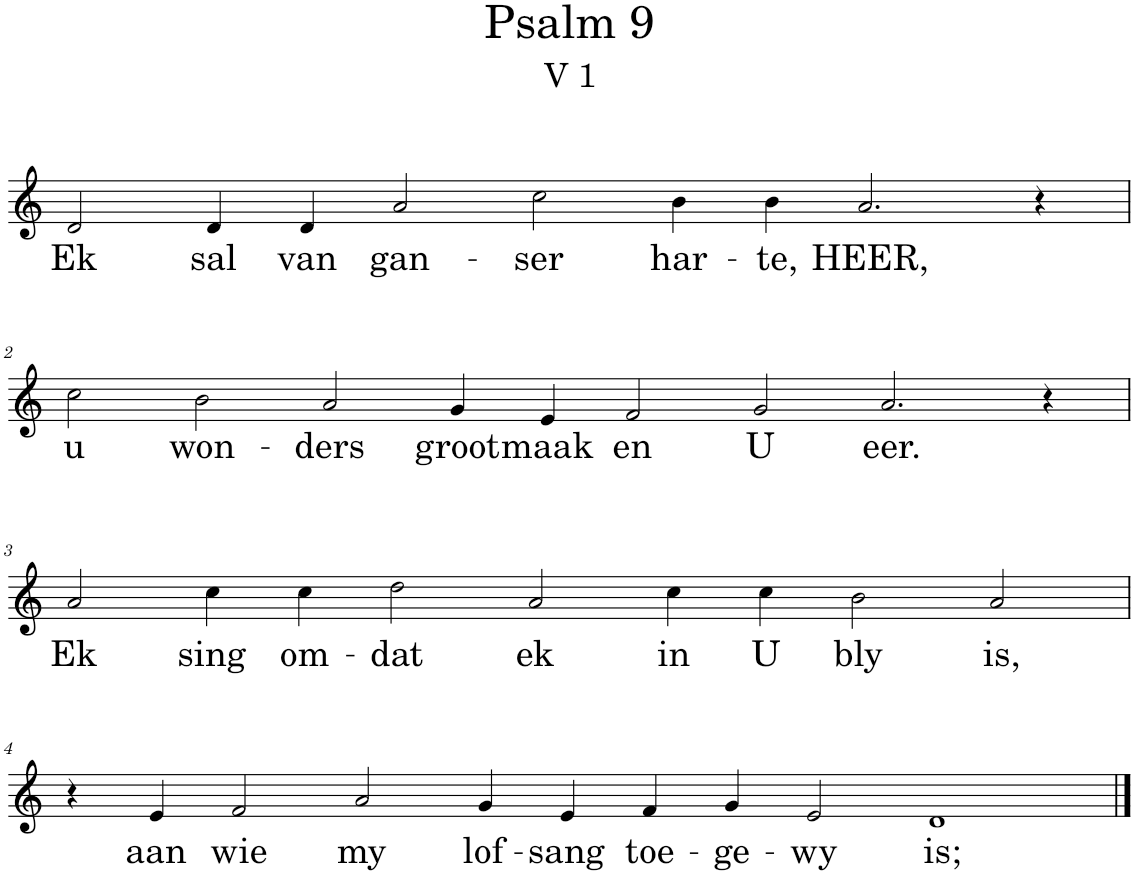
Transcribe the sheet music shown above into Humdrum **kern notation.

**kern	**text
*part1	*part1
*staff1	*staff1
*I"Pipe Organ	*
*I'Org.	*
*clefG2	*
*k[]	*
*M14/4	*
=1	=1
!	!LO:LY:b
2d/	Ek
!	!LO:LY:b
4d/	sal
!	!LO:LY:b
4d/	van
!	!LO:LY:b
2a/	gan-
!	!LO:LY:b
2cc\	-ser
!	!LO:LY:b
4b\	har-
!	!LO:LY:b
4b\	-te,
!	!LO:LY:b
2.a/	HEER,
4r	.
!!LO:LB:g=z
=2	=2
*M16/4	*
!	!LO:LY:b
2cc\	u
!	!LO:LY:b
2b\	won-
!	!LO:LY:b
2a/	-ders
!	!LO:LY:b
4g/	groot
!	!LO:LY:b
4e/	maak
!	!LO:LY:b
2f/	en
!	!LO:LY:b
2g/	U
!	!LO:LY:b
2.a/	eer.
4r	.
!!LO:LB:g=z
=3	=3
*M14/4	*
!	!LO:LY:b
2a/	Ek
!	!LO:LY:b
4cc\	sing
!	!LO:LY:b
4cc\	om-
!	!LO:LY:b
2dd\	-dat
!	!LO:LY:b
2a/	ek
!	!LO:LY:b
4cc\	in
!	!LO:LY:b
4cc\	U
!	!LO:LY:b
2b\	bly
!	!LO:LY:b
2a/	is,
!!LO:LB:g=z
=4	=4
*M16/4	*
4r	.
!	!LO:LY:b
4e/	aan
!	!LO:LY:b
2f/	wie
!	!LO:LY:b
2a/	my
!	!LO:LY:b
4g/	lof-
!	!LO:LY:b
4e/	-sang
!	!LO:LY:b
4f/	toe-
!	!LO:LY:b
4g/	-ge-
!	!LO:LY:b
2e/	-wy
!	!LO:LY:b
1d	is;
==	==
*-	*-
